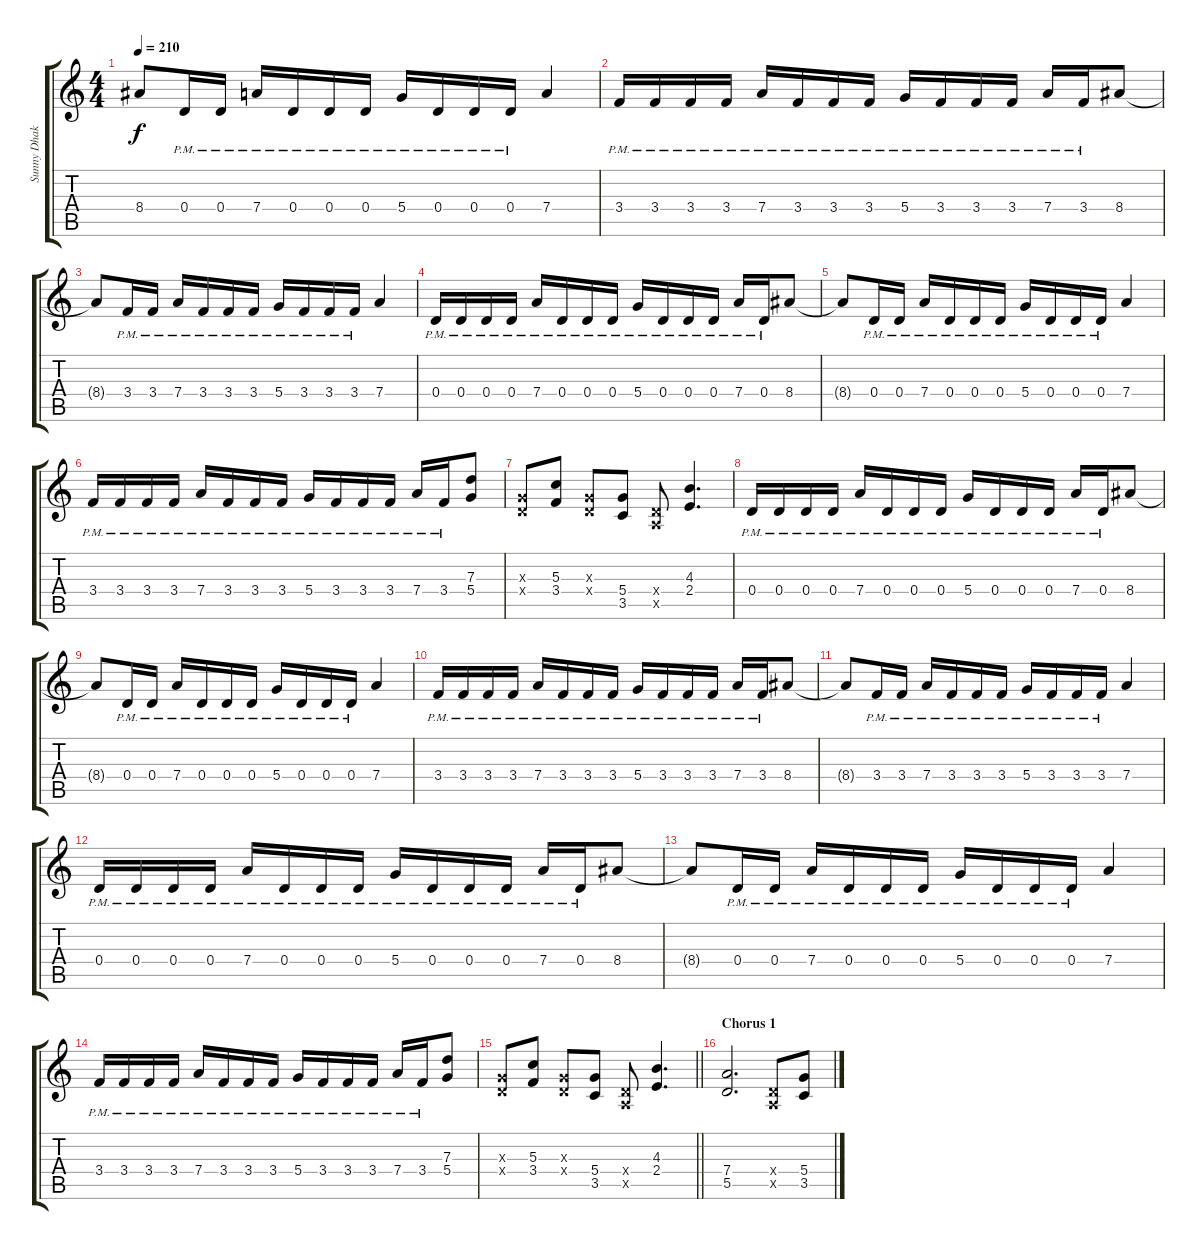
\track ("Sunny Dhak" "Sunny Dhak") {instrument distortionguitar}
\staff {score tabs}
\tuning (E4 B3 G3 D3 A2 E2) {hide}
\ts (4 4)
\tempo 210
\clef g2
\ks c
8.4{t}.8{dy f} 0.4{pm}.16 0.4{pm}.16 7.4{pm}.16 0.4{pm}.16 0.4{pm}.16 0.4{pm}.16 5.4{pm}.16 0.4{pm}.16 0.4{pm}.16 0.4{pm}.16 7.4.4 |
3.4{pm}.16 3.4{pm}.16 3.4{pm}.16 3.4{pm}.16 7.4{pm}.16 3.4{pm}.16 3.4{pm}.16 3.4{pm}.16 5.4{pm}.16 3.4{pm}.16 3.4{pm}.16 3.4{pm}.16 7.4{pm}.16 3.4{pm}.16 8.4.8 |
8.4{t}.8 3.4{pm}.16 3.4{pm}.16 7.4{pm}.16 3.4{pm}.16 3.4{pm}.16 3.4{pm}.16 5.4{pm}.16 3.4{pm}.16 3.4{pm}.16 3.4{pm}.16 7.4.4 |
0.4{pm}.16 0.4{pm}.16 0.4{pm}.16 0.4{pm}.16 7.4{pm}.16 0.4{pm}.16 0.4{pm}.16 0.4{pm}.16 5.4{pm}.16 0.4{pm}.16 0.4{pm}.16 0.4{pm}.16 7.4{pm}.16 0.4{pm}.16 8.4.8 |
8.4{t}.8 0.4{pm}.16 0.4{pm}.16 7.4{pm}.16 0.4{pm}.16 0.4{pm}.16 0.4{pm}.16 5.4{pm}.16 0.4{pm}.16 0.4{pm}.16 0.4{pm}.16 7.4.4 |
3.4{pm}.16 3.4{pm}.16 3.4{pm}.16 3.4{pm}.16 7.4{pm}.16 3.4{pm}.16 3.4{pm}.16 3.4{pm}.16 5.4{pm}.16 3.4{pm}.16 3.4{pm}.16 3.4{pm}.16 7.4{pm}.16 3.4{pm}.16 (7.3 5.4).8 |
(0.3{x} 0.4{x}).8 (5.3 3.4).8 (0.3{x} 0.4{x}).8 (5.4 3.5).8 (0.4{x} 0.5{x}).8 (4.3 2.4).4{d} |
0.4{pm}.16 0.4{pm}.16 0.4{pm}.16 0.4{pm}.16 7.4{pm}.16 0.4{pm}.16 0.4{pm}.16 0.4{pm}.16 5.4{pm}.16 0.4{pm}.16 0.4{pm}.16 0.4{pm}.16 7.4{pm}.16 0.4{pm}.16 8.4.8 |
8.4{t}.8 0.4{pm}.16 0.4{pm}.16 7.4{pm}.16 0.4{pm}.16 0.4{pm}.16 0.4{pm}.16 5.4{pm}.16 0.4{pm}.16 0.4{pm}.16 0.4{pm}.16 7.4.4 |
3.4{pm}.16 3.4{pm}.16 3.4{pm}.16 3.4{pm}.16 7.4{pm}.16 3.4{pm}.16 3.4{pm}.16 3.4{pm}.16 5.4{pm}.16 3.4{pm}.16 3.4{pm}.16 3.4{pm}.16 7.4{pm}.16 3.4{pm}.16 8.4.8 |
8.4{t}.8 3.4{pm}.16 3.4{pm}.16 7.4{pm}.16 3.4{pm}.16 3.4{pm}.16 3.4{pm}.16 5.4{pm}.16 3.4{pm}.16 3.4{pm}.16 3.4{pm}.16 7.4.4 |
0.4{pm}.16 0.4{pm}.16 0.4{pm}.16 0.4{pm}.16 7.4{pm}.16 0.4{pm}.16 0.4{pm}.16 0.4{pm}.16 5.4{pm}.16 0.4{pm}.16 0.4{pm}.16 0.4{pm}.16 7.4{pm}.16 0.4{pm}.16 8.4.8 |
8.4{t}.8 0.4{pm}.16 0.4{pm}.16 7.4{pm}.16 0.4{pm}.16 0.4{pm}.16 0.4{pm}.16 5.4{pm}.16 0.4{pm}.16 0.4{pm}.16 0.4{pm}.16 7.4.4 |
3.4{pm}.16 3.4{pm}.16 3.4{pm}.16 3.4{pm}.16 7.4{pm}.16 3.4{pm}.16 3.4{pm}.16 3.4{pm}.16 5.4{pm}.16 3.4{pm}.16 3.4{pm}.16 3.4{pm}.16 7.4{pm}.16 3.4{pm}.16 (7.3 5.4).8 |
\barLineRight lightlight
(0.3{x} 0.4{x}).8 (5.3 3.4).8 (0.3{x} 0.4{x}).8 (5.4 3.5).8 (0.4{x} 0.5{x}).8 (4.3 2.4).4{d} |
\section ("" "Chorus 1")
(7.4 5.5).2{d} (0.4{x} 0.5{x}).8 (5.4 3.5).8
